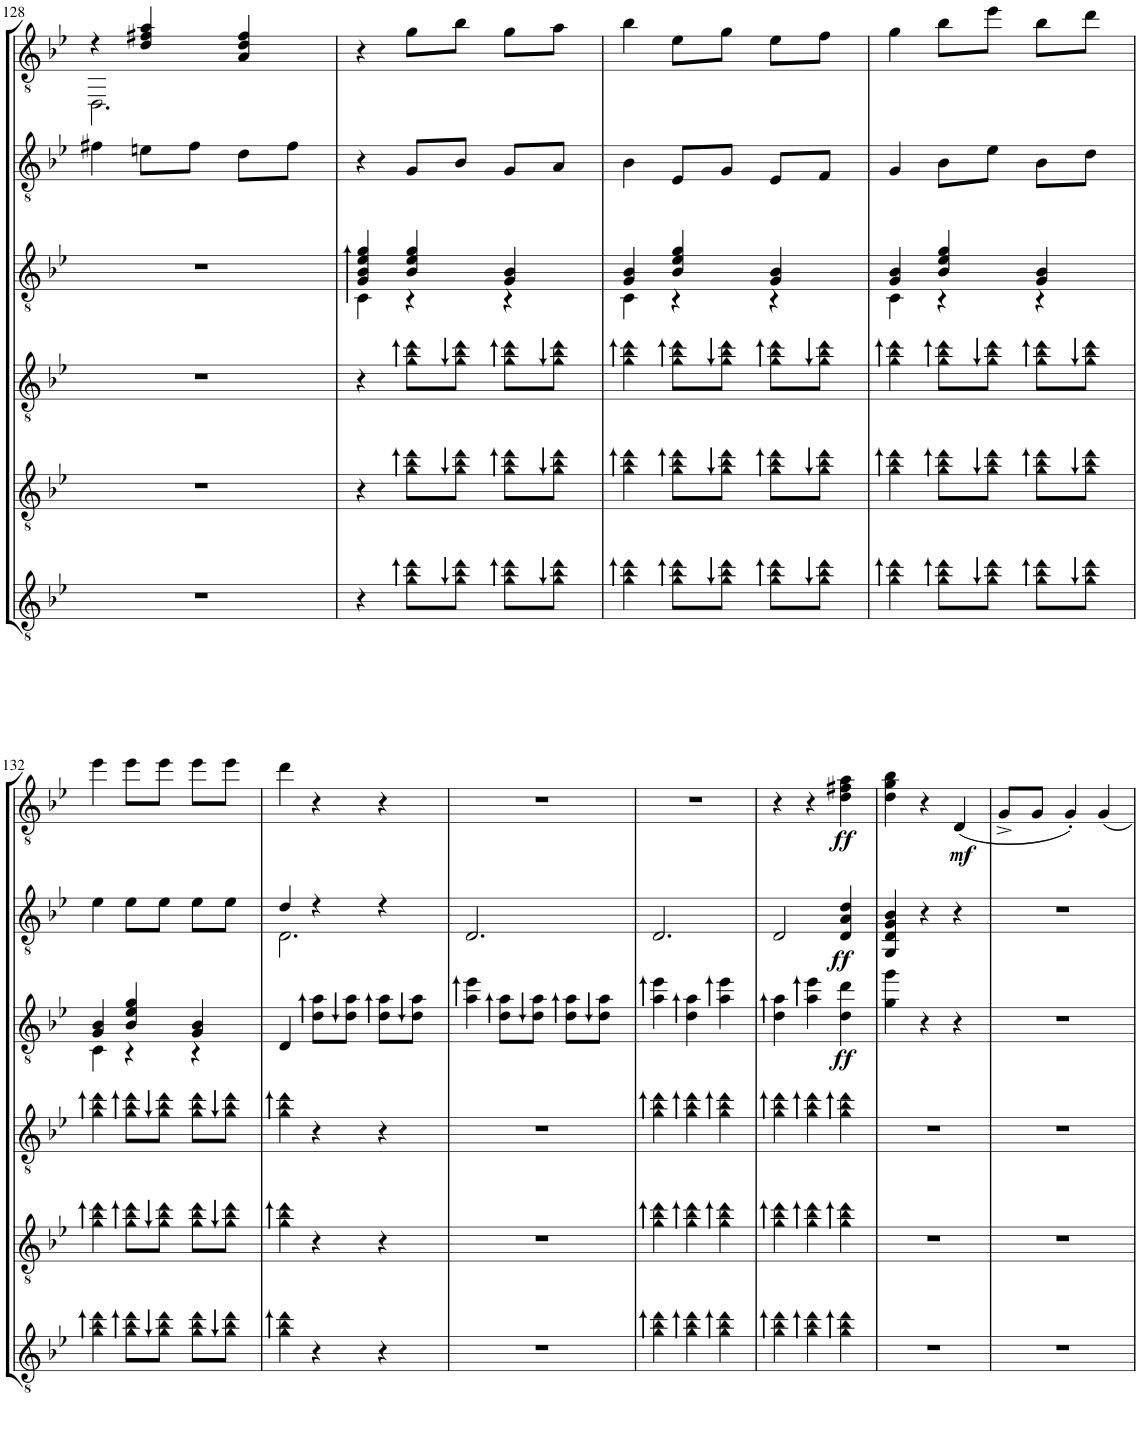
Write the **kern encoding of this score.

**kern	**kern	**kern	**kern	**dynam	**kern	**dynam	**kern	**dynam
*part6	*part5	*part4	*part3	*part3	*part2	*part2	*part1	*part1
*staff6	*staff5	*staff4	*staff3	*staff3	*staff2	*staff2	*staff1	*staff1
*I"C.G.	*I"Gtr.5	*I"Gtr.4	*I"Gtr.3	*	*I"Gtr.2	*	*I"Gtr.1	*
!!LO:PB:g=z
*clefGv2	*clefGv2	*clefGv2	*clefGv2	*	*clefGv2	*	*clefGv2	*
*k[b-e-]	*k[b-e-]	*k[b-e-]	*k[b-e-]	*	*k[b-e-]	*	*k[b-e-]	*
*M3/4	*M3/4	*M3/4	*M3/4	*	*M3/4	*	*M3/4	*
=128	=128	=128	=128	=128	=128	=128	=128	=128
*	*	*	*	*	*	*	*^	*
2.r	2.r	2.r	2.r	.	4f#X\	.	4r	2.DD\	.
.	.	.	.	.	8en\L	.	4d/ 4f#X/ 4a/	.	.
.	.	.	.	.	8f#\J	.	.	.	.
.	.	.	.	.	8d\L	.	4A/ 4d/ 4f#/	.	.
.	.	.	.	.	8f#\J	.	.	.	.
*	*	*	*	*	*	*	*v	*v	*
=129	=129	=129	=129	=129	=129	=129	=129	=129
*	*	*	*^	*	*	*	*	*
4r	4r	4r	4G/ 4B-/ 4e-/ 4g/	4C\	.	4r	.	4r	.
8g\ 8b-\ 8dd\L	8g\ 8b-\ 8dd\L	8g\ 8b-\ 8dd\L	4B-/ 4e-/ 4g/	4r	.	8G/L	.	8g\L	.
8g\ 8b-\ 8dd\J	8g\ 8b-\ 8dd\J	8g\ 8b-\ 8dd\J	.	.	.	8B-/J	.	8b-\J	.
8g\ 8b-\ 8dd\L	8g\ 8b-\ 8dd\L	8g\ 8b-\ 8dd\L	4G/ 4B-/	4r	.	8G/L	.	8g\L	.
8g\ 8b-\ 8dd\J	8g\ 8b-\ 8dd\J	8g\ 8b-\ 8dd\J	.	.	.	8A/J	.	8a\J	.
=130	=130	=130	=130	=130	=130	=130	=130	=130	=130
4g\ 4b-\ 4dd\	4g\ 4b-\ 4dd\	4g\ 4b-\ 4dd\	4G/ 4B-/	4C\	.	4B-\	.	4b-\	.
8g\ 8b-\ 8dd\L	8g\ 8b-\ 8dd\L	8g\ 8b-\ 8dd\L	4B-/ 4e-/ 4g/	4r	.	8E-/L	.	8e-\L	.
8g\ 8b-\ 8dd\J	8g\ 8b-\ 8dd\J	8g\ 8b-\ 8dd\J	.	.	.	8G/J	.	8g\J	.
8g\ 8b-\ 8dd\L	8g\ 8b-\ 8dd\L	8g\ 8b-\ 8dd\L	4G/ 4B-/	4r	.	8E-/L	.	8e-\L	.
8g\ 8b-\ 8dd\J	8g\ 8b-\ 8dd\J	8g\ 8b-\ 8dd\J	.	.	.	8F/J	.	8f\J	.
=131	=131	=131	=131	=131	=131	=131	=131	=131	=131
4g\ 4b-\ 4dd\	4g\ 4b-\ 4dd\	4g\ 4b-\ 4dd\	4G/ 4B-/	4C\	.	4G/	.	4g\	.
8g\ 8b-\ 8dd\L	8g\ 8b-\ 8dd\L	8g\ 8b-\ 8dd\L	4B-/ 4e-/ 4g/	4r	.	8B-\L	.	8b-\L	.
8g\ 8b-\ 8dd\J	8g\ 8b-\ 8dd\J	8g\ 8b-\ 8dd\J	.	.	.	8e-\J	.	8ee-\J	.
8g\ 8b-\ 8dd\L	8g\ 8b-\ 8dd\L	8g\ 8b-\ 8dd\L	4G/ 4B-/	4r	.	8B-\L	.	8b-\L	.
8g\ 8b-\ 8dd\J	8g\ 8b-\ 8dd\J	8g\ 8b-\ 8dd\J	.	.	.	8d\J	.	8dd\J	.
!!LO:LB:g=z
=132	=132	=132	=132	=132	=132	=132	=132	=132	=132
4g\ 4b-\ 4dd\	4g\ 4b-\ 4dd\	4g\ 4b-\ 4dd\	4G/ 4B-/	4C\	.	4e-\	.	4ee-\	.
8g\ 8b-\ 8dd\L	8g\ 8b-\ 8dd\L	8g\ 8b-\ 8dd\L	4B-/ 4e-/ 4g/	4r	.	8e-\L	.	8ee-\L	.
8g\ 8b-\ 8dd\J	8g\ 8b-\ 8dd\J	8g\ 8b-\ 8dd\J	.	.	.	8e-\J	.	8ee-\J	.
8g\ 8b-\ 8dd\L	8g\ 8b-\ 8dd\L	8g\ 8b-\ 8dd\L	4G/ 4B-/	4r	.	8e-\L	.	8ee-\L	.
8g\ 8b-\ 8dd\J	8g\ 8b-\ 8dd\J	8g\ 8b-\ 8dd\J	.	.	.	8e-\J	.	8ee-\J	.
*	*	*	*v	*v	*	*	*	*	*
=133	=133	=133	=133	=133	=133	=133	=133	=133
*	*	*	*	*	*^	*	*	*
4g\ 4b-\ 4dd\	4g\ 4b-\ 4dd\	4g\ 4b-\ 4dd\	4D/	.	4d/	2.D\	.	4dd\	.
4r	4r	4r	8d\ 8a\L	.	4r	.	.	4r	.
.	.	.	8d\ 8a\J	.	.	.	.	.	.
4r	4r	4r	8d\ 8a\L	.	4r	.	.	4r	.
.	.	.	8d\ 8a\J	.	.	.	.	.	.
*	*	*	*	*	*v	*v	*	*	*
=134	=134	=134	=134	=134	=134	=134	=134	=134
2.r	2.r	2.r	4a\ 4ee-\	.	2.D/	.	2.r	.
.	.	.	8d\ 8a\L	.	.	.	.	.
.	.	.	8d\ 8a\J	.	.	.	.	.
.	.	.	8d\ 8a\L	.	.	.	.	.
.	.	.	8d\ 8a\J	.	.	.	.	.
=135	=135	=135	=135	=135	=135	=135	=135	=135
4g\ 4b-\ 4dd\	4g\ 4b-\ 4dd\	4g\ 4b-\ 4dd\	4a\ 4ee-\	.	2.D/	.	2.r	.
4g\ 4b-\ 4dd\	4g\ 4b-\ 4dd\	4g\ 4b-\ 4dd\	4d\ 4a\	.	.	.	.	.
4g\ 4b-\ 4dd\	4g\ 4b-\ 4dd\	4g\ 4b-\ 4dd\	4a\ 4ee-\	.	.	.	.	.
=136	=136	=136	=136	=136	=136	=136	=136	=136
4g\ 4b-\ 4dd\	4g\ 4b-\ 4dd\	4g\ 4b-\ 4dd\	4d\ 4a\	.	2D/	.	4r	.
4g\ 4b-\ 4dd\	4g\ 4b-\ 4dd\	4g\ 4b-\ 4dd\	4a\ 4ee-\	.	.	.	4r	.
!	!	!	!	!LO:DY:b	!	!LO:DY:b	!	!LO:DY:b
4g\ 4b-\ 4dd\	4g\ 4b-\ 4dd\	4g\ 4b-\ 4dd\	4d\ 4dd\	ff	4D/ 4A/ 4d/	ff	4d\ 4f#X\ 4a\	ff
=137	=137	=137	=137	=137	=137	=137	=137	=137
2.r	2.r	2.r	4g\ 4gg\	.	4GG/ 4D/ 4G/ 4B-/	.	4d\ 4g\ 4b-\	.
.	.	.	4r	.	4r	.	4r	.
!	!	!	!	!	!	!	!	!LO:DY:b
.	.	.	4r	.	4r	.	(4D/	mf
=138	=138	=138	=138	=138	=138	=138	=138	=138
2.r	2.r	2.r	2.r	.	2.r	.	8G^/L	.
.	.	.	.	.	.	.	8G/J	.
.	.	.	.	.	.	.	4G'/)	.
.	.	.	.	.	.	.	4G/	.
=	=	=	=	=	=	=	=	=
*-	*-	*-	*-	*-	*-	*-	*-	*-
